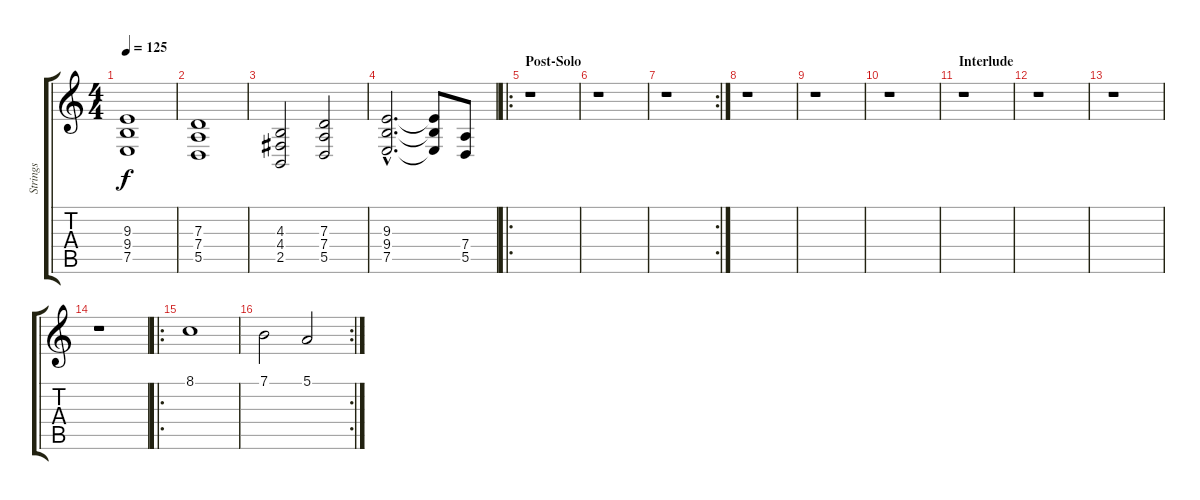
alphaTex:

\track ("Strings" "Strings") {instrument synthstrings1}
\staff {score tabs}
\tuning (E4 B3 G3 D3 A2 E2) {hide}
\ts (4 4)
\tempo 125
\clef g2
\ks c
(9.3 9.4 7.5).1{dy f} |
(7.3 7.4 5.5).1 |
(4.3 4.4 2.5).2 (7.3 7.4 5.5).2 |
(9.3{hac} 9.4{hac} 7.5{hac}).2{d} (9.3{t} 9.4{t} 7.5{t}).8 (7.4 5.5).8 |
\ro
\section ("" "Post-Solo")
r.1 |
r.1 |
\rc 2
r.1 |
r.1 |
r.1 |
r.1 |
\section ("" "Interlude")
r.1 |
r.1 |
r.1{volume 0} |
r.1{volume 11} |
\ro
8.1.1 |
\rc 2
7.1.2 5.1.2
